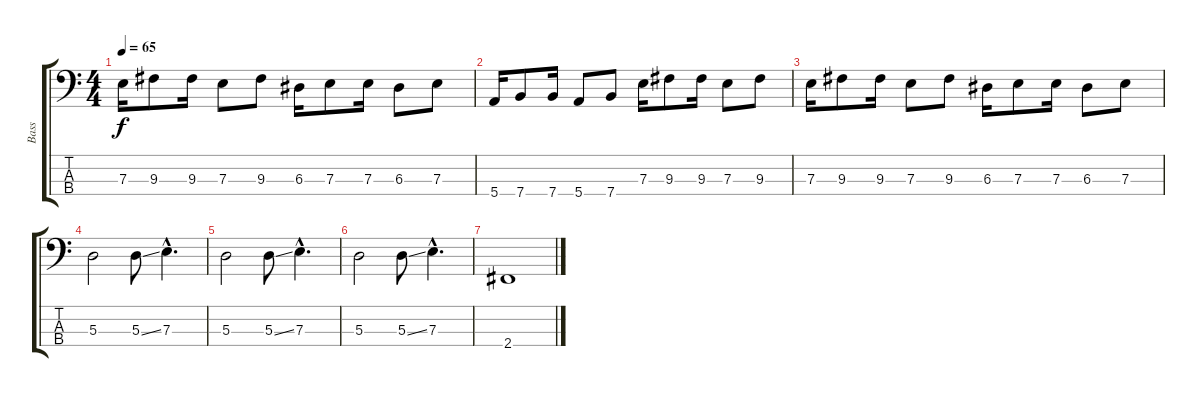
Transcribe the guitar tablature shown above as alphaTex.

\track ("Bass" "Bass") {instrument electricbassfinger}
\staff {score tabs}
\tuning (G2 D2 A1 E1) {hide}
\ts (4 4)
\tempo 65
\clef f4
\ks c
7.3.16{dy f} 9.3.8 9.3.16 7.3.8 9.3.8 6.3.16 7.3.8 7.3.16 6.3.8 7.3.8 |
5.4.16 7.4.8 7.4.16 5.4.8 7.4.8 7.3.16 9.3.8 9.3.16 7.3.8 9.3.8 |
7.3.16 9.3.8 9.3.16 7.3.8 9.3.8 6.3.16 7.3.8 7.3.16 6.3.8 7.3.8 |
5.3.2 5.3{ss}.8 7.3{hac}.4{d} |
5.3.2 5.3{ss}.8 7.3{hac}.4{d} |
5.3.2 5.3{ss}.8 7.3{hac}.4{d} |
2.4.1
